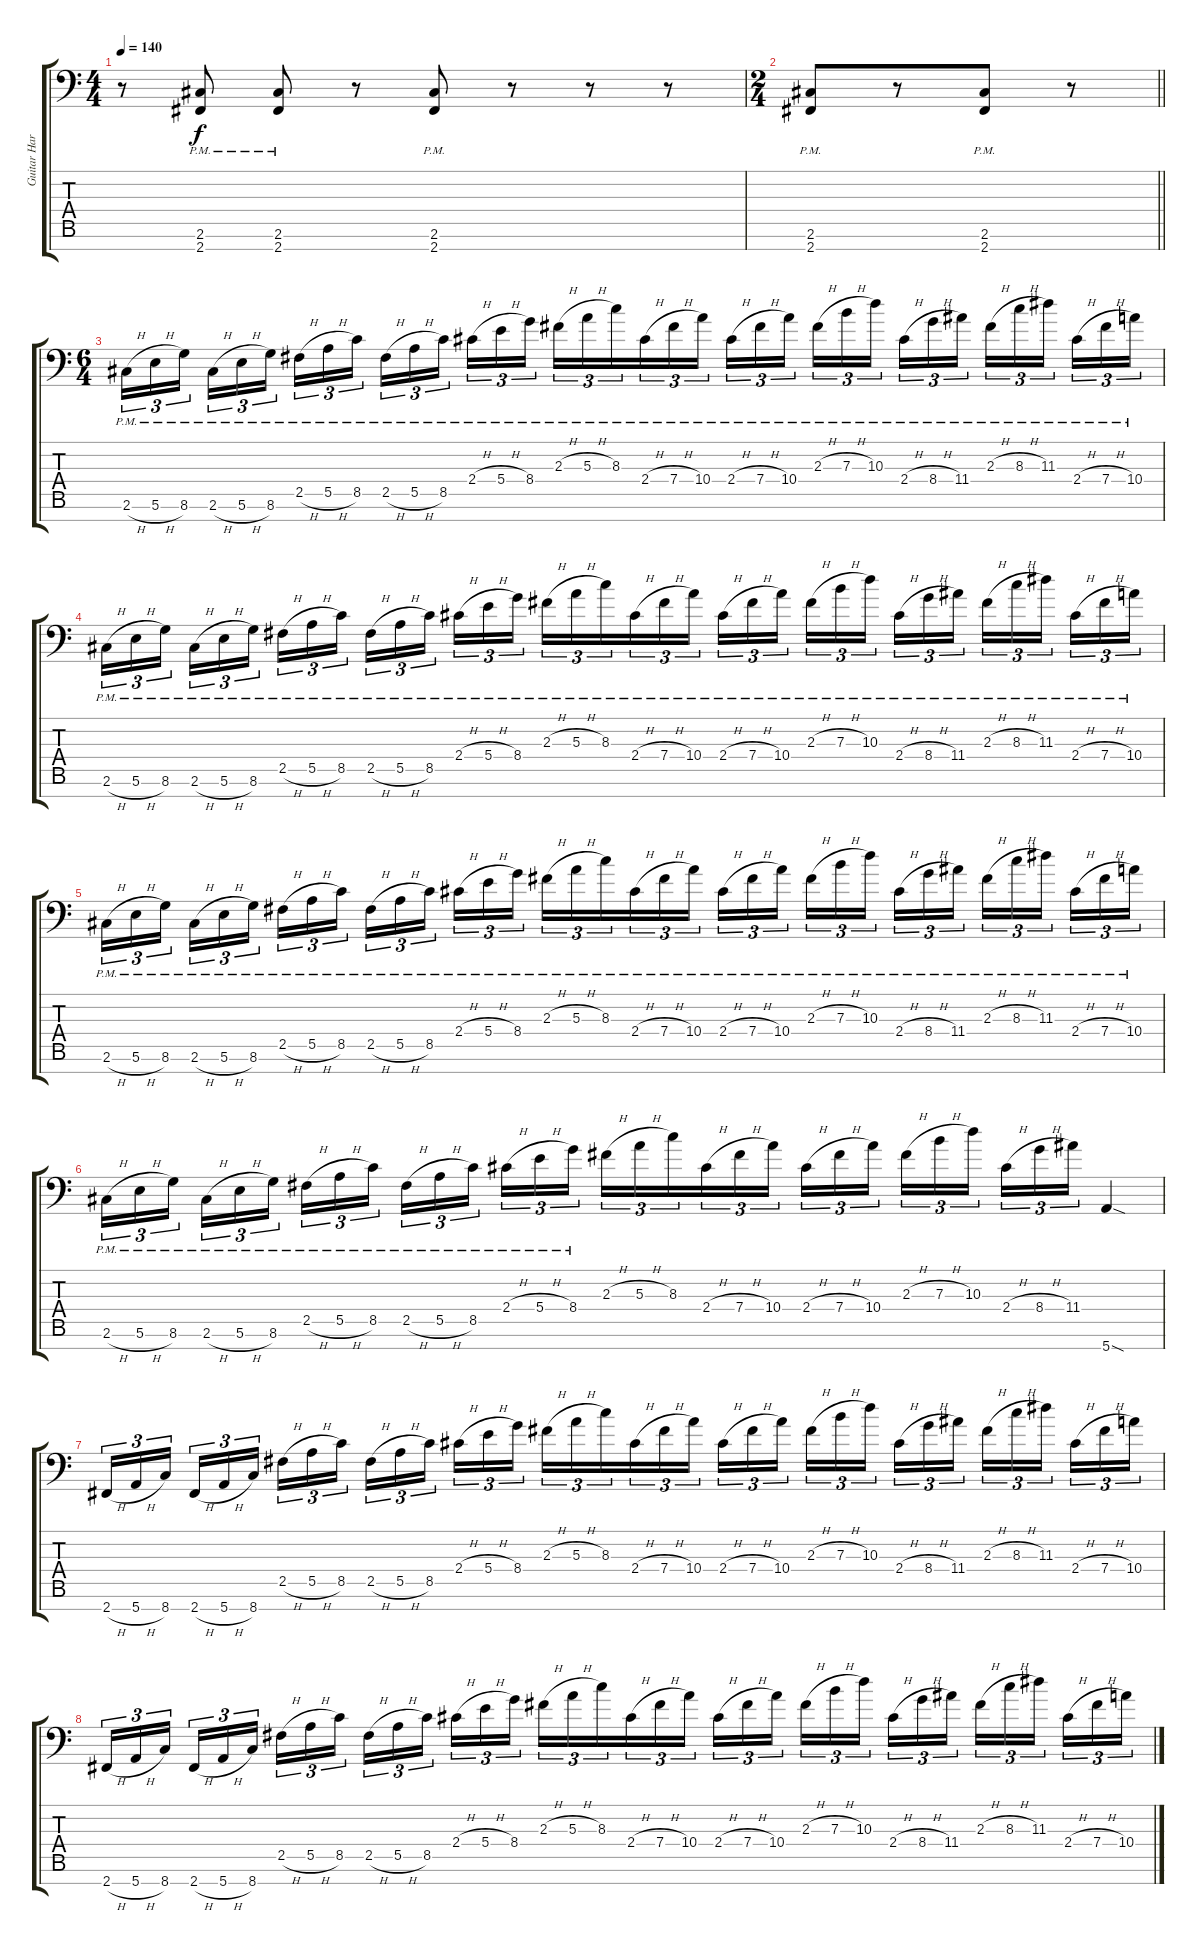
\track ("Guitar Harmonizer" "Guitar Har") {instrument distortionguitar}
\staff {score tabs}
\tuning (B3 Gb3 E3 B2 E2 B1 E1) {hide}
\ts (4 4)
\tempo 140
\clef f4
\ks c
r.8{dy f beam merge} (2.6{pm} 2.7{pm}).8 (2.6{pm} 2.7{pm}).8 r.8{beam merge} (2.6{pm} 2.7{pm}).8{beam merge} r.8 r.8{beam merge} r.8 |
\ts (2 4)
\barLineRight lightlight
(2.6{pm} 2.7{pm}).8{beam merge} r.8 (2.6{pm} 2.7{pm}).8 r.8 |
\ts (6 4)
\section ("" "")
2.6{h pm}.16{tu (3 2)} 5.6{h pm}.16{tu (3 2) beam merge} 8.6{pm}.16{tu (3 2) beam splitsecondary} 2.6{h pm}.16{tu (3 2)} 5.6{h pm}.16{tu (3 2)} 8.6{pm}.16{tu (3 2) beam splitsecondary} 2.5{h pm}.16{tu (3 2)} 5.5{h pm}.16{tu (3 2)} 8.5{pm}.16{tu (3 2) beam splitsecondary} 2.5{h pm}.16{tu (3 2)} 5.5{h pm}.16{tu (3 2)} 8.5{pm}.16{tu (3 2) beam splitsecondary} 2.4{h pm}.16{tu (3 2)} 5.4{h pm}.16{tu (3 2) beam merge} 8.4{pm}.16{tu (3 2) beam splitsecondary} 2.3{h pm}.16{tu (3 2)} 5.3{h pm}.16{tu (3 2) beam merge} 8.3{pm}.16{tu (3 2) beam merge} 2.4{h pm}.16{tu (3 2) beam merge} 7.4{h pm}.16{tu (3 2)} 10.4{pm}.16{tu (3 2) beam splitsecondary} 2.4{h pm}.16{tu (3 2)} 7.4{h pm}.16{tu (3 2)} 10.4{pm}.16{tu (3 2) beam splitsecondary} 2.3{h pm}.16{tu (3 2) beam merge} 7.3{h pm}.16{tu (3 2) beam merge} 10.3{pm}.16{tu (3 2) beam splitsecondary} 2.4{h pm}.16{tu (3 2)} 8.4{h pm}.16{tu (3 2) beam merge} 11.4{pm}.16{tu (3 2) beam splitsecondary} 2.3{h pm}.16{tu (3 2)} 8.3{h pm}.16{tu (3 2)} 11.3{pm}.16{tu (3 2) beam splitsecondary} 2.4{h pm}.16{tu (3 2)} 7.4{h pm}.16{tu (3 2)} 10.4{pm}.16{tu (3 2)} |
2.6{h pm}.16{tu (3 2)} 5.6{h pm}.16{tu (3 2) beam merge} 8.6{pm}.16{tu (3 2) beam splitsecondary} 2.6{h pm}.16{tu (3 2)} 5.6{h pm}.16{tu (3 2)} 8.6{pm}.16{tu (3 2) beam splitsecondary} 2.5{h pm}.16{tu (3 2)} 5.5{h pm}.16{tu (3 2)} 8.5{pm}.16{tu (3 2) beam splitsecondary} 2.5{h pm}.16{tu (3 2)} 5.5{h pm}.16{tu (3 2)} 8.5{pm}.16{tu (3 2) beam splitsecondary} 2.4{h pm}.16{tu (3 2)} 5.4{h pm}.16{tu (3 2) beam merge} 8.4{pm}.16{tu (3 2) beam splitsecondary} 2.3{h pm}.16{tu (3 2)} 5.3{h pm}.16{tu (3 2) beam merge} 8.3{pm}.16{tu (3 2) beam merge} 2.4{h pm}.16{tu (3 2) beam merge} 7.4{h pm}.16{tu (3 2)} 10.4{pm}.16{tu (3 2) beam splitsecondary} 2.4{h pm}.16{tu (3 2)} 7.4{h pm}.16{tu (3 2)} 10.4{pm}.16{tu (3 2) beam splitsecondary} 2.3{h pm}.16{tu (3 2) beam merge} 7.3{h pm}.16{tu (3 2) beam merge} 10.3{pm}.16{tu (3 2) beam splitsecondary} 2.4{h pm}.16{tu (3 2)} 8.4{h pm}.16{tu (3 2) beam merge} 11.4{pm}.16{tu (3 2) beam splitsecondary} 2.3{h pm}.16{tu (3 2)} 8.3{h pm}.16{tu (3 2)} 11.3{pm}.16{tu (3 2) beam splitsecondary} 2.4{h pm}.16{tu (3 2)} 7.4{h pm}.16{tu (3 2)} 10.4{pm}.16{tu (3 2)} |
2.6{h pm}.16{tu (3 2)} 5.6{h pm}.16{tu (3 2) beam merge} 8.6{pm}.16{tu (3 2) beam splitsecondary} 2.6{h pm}.16{tu (3 2)} 5.6{h pm}.16{tu (3 2)} 8.6{pm}.16{tu (3 2) beam splitsecondary} 2.5{h pm}.16{tu (3 2)} 5.5{h pm}.16{tu (3 2)} 8.5{pm}.16{tu (3 2) beam splitsecondary} 2.5{h pm}.16{tu (3 2)} 5.5{h pm}.16{tu (3 2)} 8.5{pm}.16{tu (3 2) beam splitsecondary} 2.4{h pm}.16{tu (3 2)} 5.4{h pm}.16{tu (3 2) beam merge} 8.4{pm}.16{tu (3 2) beam splitsecondary} 2.3{h pm}.16{tu (3 2)} 5.3{h pm}.16{tu (3 2) beam merge} 8.3{pm}.16{tu (3 2) beam merge} 2.4{h pm}.16{tu (3 2) beam merge} 7.4{h pm}.16{tu (3 2)} 10.4{pm}.16{tu (3 2) beam splitsecondary} 2.4{h pm}.16{tu (3 2)} 7.4{h pm}.16{tu (3 2)} 10.4{pm}.16{tu (3 2) beam splitsecondary} 2.3{h pm}.16{tu (3 2) beam merge} 7.3{h pm}.16{tu (3 2) beam merge} 10.3{pm}.16{tu (3 2) beam splitsecondary} 2.4{h pm}.16{tu (3 2)} 8.4{h pm}.16{tu (3 2) beam merge} 11.4{pm}.16{tu (3 2) beam splitsecondary} 2.3{h pm}.16{tu (3 2)} 8.3{h pm}.16{tu (3 2)} 11.3{pm}.16{tu (3 2) beam splitsecondary} 2.4{h pm}.16{tu (3 2)} 7.4{h pm}.16{tu (3 2)} 10.4{pm}.16{tu (3 2)} |
2.6{h pm}.16{tu (3 2)} 5.6{h pm}.16{tu (3 2) beam merge} 8.6{pm}.16{tu (3 2) beam splitsecondary} 2.6{h pm}.16{tu (3 2)} 5.6{h pm}.16{tu (3 2)} 8.6{pm}.16{tu (3 2) beam splitsecondary} 2.5{h pm}.16{tu (3 2)} 5.5{h pm}.16{tu (3 2)} 8.5{pm}.16{tu (3 2) beam splitsecondary} 2.5{h pm}.16{tu (3 2)} 5.5{h pm}.16{tu (3 2)} 8.5{pm}.16{tu (3 2) beam splitsecondary} 2.4{h pm}.16{tu (3 2)} 5.4{h pm}.16{tu (3 2) beam merge} 8.4{pm}.16{tu (3 2) beam splitsecondary} 2.3{h}.16{tu (3 2)} 5.3{h}.16{tu (3 2) beam merge} 8.3.16{tu (3 2) beam merge} 2.4{h}.16{tu (3 2) beam merge} 7.4{h}.16{tu (3 2)} 10.4.16{tu (3 2) beam splitsecondary} 2.4{h}.16{tu (3 2)} 7.4{h}.16{tu (3 2)} 10.4.16{tu (3 2) beam splitsecondary} 2.3{h}.16{tu (3 2) beam merge} 7.3{h}.16{tu (3 2) beam merge} 10.3.16{tu (3 2) beam splitsecondary} 2.4{h}.16{tu (3 2)} 8.4{h}.16{tu (3 2) beam merge} 11.4.16{tu (3 2)} 5.7{sod}.4 |
2.7{h}.16{tu (3 2)} 5.7{h}.16{tu (3 2) beam merge} 8.7.16{tu (3 2) beam splitsecondary} 2.7{h}.16{tu (3 2)} 5.7{h}.16{tu (3 2)} 8.7.16{tu (3 2) beam splitsecondary} 2.5{h}.16{tu (3 2)} 5.5{h}.16{tu (3 2)} 8.5.16{tu (3 2) beam splitsecondary} 2.5{h}.16{tu (3 2)} 5.5{h}.16{tu (3 2)} 8.5.16{tu (3 2) beam splitsecondary} 2.4{h}.16{tu (3 2)} 5.4{h}.16{tu (3 2) beam merge} 8.4.16{tu (3 2) beam splitsecondary} 2.3{h}.16{tu (3 2)} 5.3{h}.16{tu (3 2) beam merge} 8.3.16{tu (3 2) beam merge} 2.4{h}.16{tu (3 2) beam merge} 7.4{h}.16{tu (3 2)} 10.4.16{tu (3 2) beam splitsecondary} 2.4{h}.16{tu (3 2)} 7.4{h}.16{tu (3 2)} 10.4.16{tu (3 2) beam splitsecondary} 2.3{h}.16{tu (3 2) beam merge} 7.3{h}.16{tu (3 2) beam merge} 10.3.16{tu (3 2) beam splitsecondary} 2.4{h}.16{tu (3 2)} 8.4{h}.16{tu (3 2) beam merge} 11.4.16{tu (3 2) beam splitsecondary} 2.3{h}.16{tu (3 2)} 8.3{h}.16{tu (3 2)} 11.3.16{tu (3 2) beam splitsecondary} 2.4{h}.16{tu (3 2)} 7.4{h}.16{tu (3 2)} 10.4.16{tu (3 2)} |
2.7{h}.16{tu (3 2)} 5.7{h}.16{tu (3 2) beam merge} 8.7.16{tu (3 2) beam splitsecondary} 2.7{h}.16{tu (3 2)} 5.7{h}.16{tu (3 2)} 8.7.16{tu (3 2) beam splitsecondary} 2.5{h}.16{tu (3 2)} 5.5{h}.16{tu (3 2)} 8.5.16{tu (3 2) beam splitsecondary} 2.5{h}.16{tu (3 2)} 5.5{h}.16{tu (3 2)} 8.5.16{tu (3 2) beam splitsecondary} 2.4{h}.16{tu (3 2)} 5.4{h}.16{tu (3 2) beam merge} 8.4.16{tu (3 2) beam splitsecondary} 2.3{h}.16{tu (3 2)} 5.3{h}.16{tu (3 2) beam merge} 8.3.16{tu (3 2) beam merge} 2.4{h}.16{tu (3 2) beam merge} 7.4{h}.16{tu (3 2)} 10.4.16{tu (3 2) beam splitsecondary} 2.4{h}.16{tu (3 2)} 7.4{h}.16{tu (3 2)} 10.4.16{tu (3 2) beam splitsecondary} 2.3{h}.16{tu (3 2) beam merge} 7.3{h}.16{tu (3 2) beam merge} 10.3.16{tu (3 2) beam splitsecondary} 2.4{h}.16{tu (3 2)} 8.4{h}.16{tu (3 2) beam merge} 11.4.16{tu (3 2) beam splitsecondary} 2.3{h}.16{tu (3 2)} 8.3{h}.16{tu (3 2)} 11.3.16{tu (3 2) beam splitsecondary} 2.4{h}.16{tu (3 2)} 7.4{h}.16{tu (3 2)} 10.4.16{tu (3 2)}
